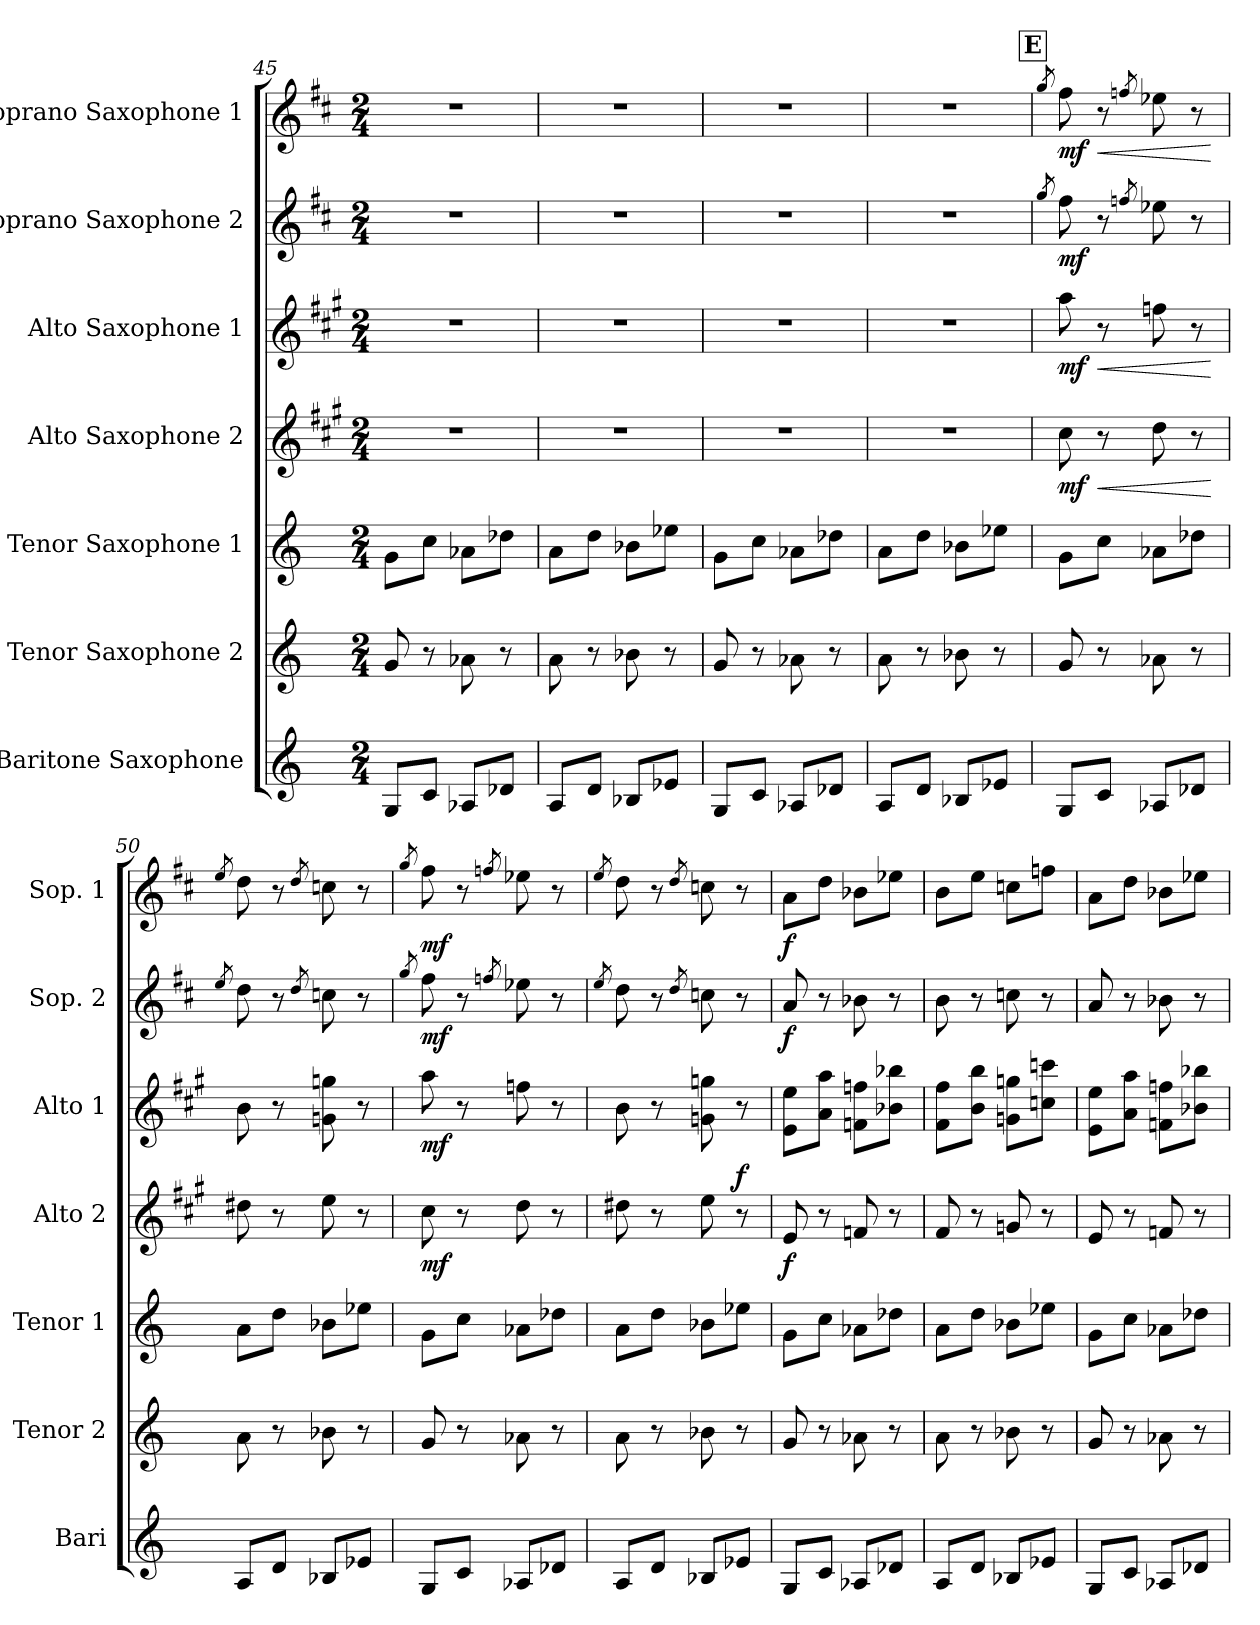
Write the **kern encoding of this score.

**kern	**kern	**kern	**kern	**dynam	**kern	**dynam	**kern	**dynam	**kern	**dynam
*part7	*part6	*part5	*part4	*part4	*part3	*part3	*part2	*part2	*part1	*part1
*staff7	*staff6	*staff5	*staff4	*staff4	*staff3	*staff3	*staff2	*staff2	*staff1	*staff1
*I"Baritone Saxophone	*I"Tenor Saxophone 2	*I"Tenor Saxophone 1	*I"Alto Saxophone 2	*	*I"Alto Saxophone 1	*	*I"Soprano Saxophone 2	*	*I"Soprano Saxophone 1	*
*I'Bari	*I'Tenor 2	*I'Tenor 1	*I'Alto 2	*	*I'Alto 1	*	*I'Sop. 2	*	*I'Sop. 1	*
*clefG2	*clefG2	*clefG2	*clefG2	*	*clefG2	*	*clefG2	*	*clefG2	*
*ITrd12c21	*ITrd8c14	*ITrd8c14	*ITrd5c9	*	*ITrd5c9	*	*ITrd1c2	*	*ITrd1c2	*
*k[]	*k[]	*k[]	*k[]	*	*k[]	*	*k[]	*	*k[]	*
*M2/4	*M2/4	*M2/4	*M2/4	*	*M2/4	*	*M2/4	*	*M2/4	*
=45	=45	=45	=45	=45	=45	=45	=45	=45	=45	=45
8GG/L	8G/	8G\L	2r	.	2r	.	2r	.	2r	.
8C/J	8r	8c\J	.	.	.	.	.	.	.	.
8AA-X/L	8A-X\	8A-X\L	.	.	.	.	.	.	.	.
8D-X/J	8r	8d-X\J	.	.	.	.	.	.	.	.
=46	=46	=46	=46	=46	=46	=46	=46	=46	=46	=46
8AA/L	8A\	8A\L	2r	.	2r	.	2r	.	2r	.
8D/J	8r	8d\J	.	.	.	.	.	.	.	.
8BB-X/L	8B-X\	8B-X\L	.	.	.	.	.	.	.	.
8E-X/J	8r	8e-X\J	.	.	.	.	.	.	.	.
!!LO:PB:g=z
=47	=47	=47	=47	=47	=47	=47	=47	=47	=47	=47
8GG/L	8G/	8G\L	2r	.	2r	.	2r	.	2r	.
8C/J	8r	8c\J	.	.	.	.	.	.	.	.
8AA-X/L	8A-X\	8A-X\L	.	.	.	.	.	.	.	.
8D-X/J	8r	8d-X\J	.	.	.	.	.	.	.	.
=48	=48	=48	=48	=48	=48	=48	=48	=48	=48	=48
8AA/L	8A\	8A\L	2r	.	2r	.	2r	.	2r	.
8D/J	8r	8d\J	.	.	.	.	.	.	.	.
8BB-X/L	8B-X\	8B-X\L	.	.	.	.	.	.	.	.
8E-X/J	8r	8e-X\J	.	.	.	.	.	.	.	.
!!LO:REH:place=s1:a:B:fs=14:t=E
=49	=49	=49	=49	=49	=49	=49	=49	=49	=49	=49
.	.	.	.	.	.	.	8qff/	.	8qff/	.
!	!	!	!	!LO:DY:b	!	!LO:DY:b	!	!LO:DY:b	!	!LO:DY:b
8GG/L	8G/	8G\L	8e\	mf	8cc\	mf	8ee\	mf	8ee\	mf
!	!	!	!	!LO:HP:b	!	!LO:HP:b	!	!	!	!LO:HP:b
8C/J	8r	8c\J	8r	<	8r	<	8r	.	8r	<
.	.	.	.	.	.	.	8qee-X/	.	8qee-X/	.
8AA-X/L	8A-X\	8A-X\L	8f\	.	8a-X\	.	8dd-X\	.	8dd-X\	.
8D-X/J	8r	8d-X\J	8r	.	8r	.	8r	.	8r	.
.	.	.	.	[	.	[	.	.	.	[
=50	=50	=50	=50	=50	=50	=50	=50	=50	=50	=50
.	.	.	.	.	.	.	8qdd/	.	8qdd/	.
8AA/L	8A\	8A\L	8f#X\	.	8d\	.	8cc\	.	8cc\	.
8D/J	8r	8d\J	8r	.	8r	.	8r	.	8r	.
.	.	.	.	.	.	.	8qcc/	.	8qcc/	.
8BB-X/L	8B-X\	8B-X\L	8g\	.	8B-X\ 8b-X\	.	8b-X\	.	8b-X\	.
8E-X/J	8r	8e-X\J	8r	.	8r	.	8r	.	8r	.
=51	=51	=51	=51	=51	=51	=51	=51	=51	=51	=51
.	.	.	.	.	.	.	8qff/	.	8qff/	.
!	!	!	!	!LO:DY:b	!	!LO:DY:b	!	!LO:DY:b	!	!LO:DY:b
8GG/L	8G/	8G\L	8e\	mf	8cc\	mf	8ee\	mf	8ee\	mf
8C/J	8r	8c\J	8r	.	8r	.	8r	.	8r	.
.	.	.	.	.	.	.	8qee-X/	.	8qee-X/	.
8AA-X/L	8A-X\	8A-X\L	8f\	.	8a-X\	.	8dd-X\	.	8dd-X\	.
8D-X/J	8r	8d-X\J	8r	.	8r	.	8r	.	8r	.
!!LO:PB:g=z
=52	=52	=52	=52	=52	=52	=52	=52	=52	=52	=52
.	.	.	.	.	.	.	8qdd/	.	8qdd/	.
8AA/L	8A\	8A\L	8f#X\	.	8d\	.	8cc\	.	8cc\	.
8D/J	8r	8d\J	8r	.	8r	.	8r	.	8r	.
.	.	.	.	.	.	.	8qcc/	.	8qcc/	.
8BB-X/L	8B-X\	8B-X\L	8g\	.	8B-X\ 8b-X\	.	8b-X\	.	8b-X\	.
!	!	!	!	!LO:DY:a	!	!	!	!	!	!
8E-X/J	8r	8e-X\J	8r	f	8r	.	8r	.	8r	.
=53	=53	=53	=53	=53	=53	=53	=53	=53	=53	=53
!	!	!	!	!LO:DY:b	!	!	!	!LO:DY:b	!	!LO:DY:b
8GG/L	8G/	8G\L	8G/	f	8G\ 8g\L	.	8g/	f	8g\L	f
8C/J	8r	8c\J	8r	.	8c\ 8cc\J	.	8r	.	8cc\J	.
8AA-X/L	8A-X\	8A-X\L	8A-X/	.	8A-X\ 8a-X\L	.	8a-X\	.	8a-X\L	.
8D-X/J	8r	8d-X\J	8r	.	8d-X\ 8dd-X\J	.	8r	.	8dd-X\J	.
=54	=54	=54	=54	=54	=54	=54	=54	=54	=54	=54
8AA/L	8A\	8A\L	8A/	.	8A\ 8a\L	.	8a\	.	8a\L	.
8D/J	8r	8d\J	8r	.	8d\ 8dd\J	.	8r	.	8dd\J	.
8BB-X/L	8B-X\	8B-X\L	8B-X/	.	8B-X\ 8b-X\L	.	8b-X\	.	8b-X\L	.
8E-X/J	8r	8e-X\J	8r	.	8e-X\ 8ee-X\J	.	8r	.	8ee-X\J	.
=55	=55	=55	=55	=55	=55	=55	=55	=55	=55	=55
8GG/L	8G/	8G\L	8G/	.	8G\ 8g\L	.	8g/	.	8g\L	.
8C/J	8r	8c\J	8r	.	8c\ 8cc\J	.	8r	.	8cc\J	.
8AA-X/L	8A-X\	8A-X\L	8A-X/	.	8A-X\ 8a-X\L	.	8a-X\	.	8a-X\L	.
8D-X/J	8r	8d-X\J	8r	.	8d-X\ 8dd-X\J	.	8r	.	8dd-X\J	.
=	=	=	=	=	=	=	=	=	=	=
*-	*-	*-	*-	*-	*-	*-	*-	*-	*-	*-
